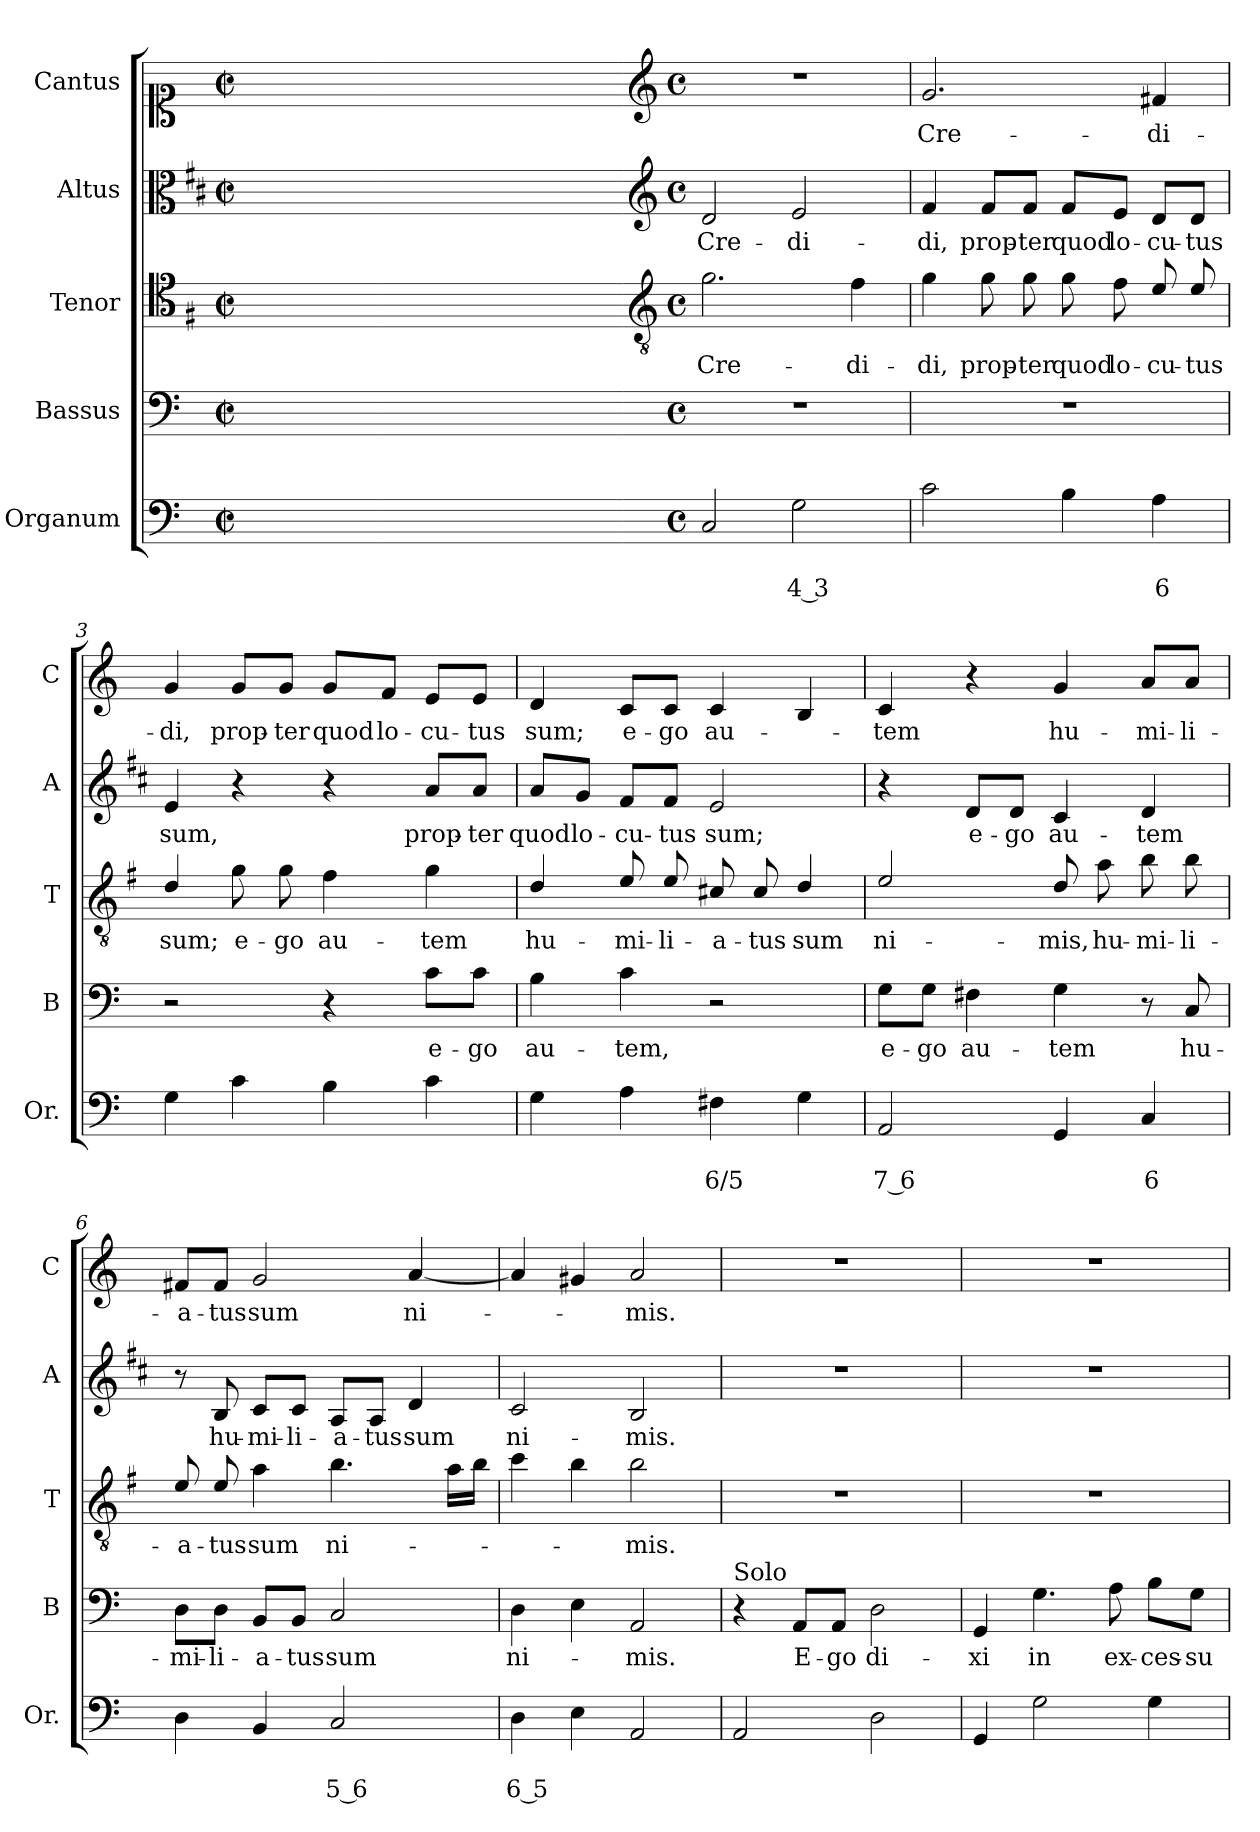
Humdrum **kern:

**kern	**text	**text	**kern	**text	**kern	**text	**kern	**text	**kern	**text
*part5	*part5	*part5	*part4	*part4	*part3	*part3	*part2	*part2	*part1	*part1
*staff5	*staff5	*staff5	*staff4	*staff4	*staff3	*staff3	*staff2	*staff2	*staff1	*staff1
*I"Organum	*	*	*I"Bassus	*	*I"Tenor	*	*I"Altus	*	*I"Cantus	*
*I'Or.	*	*	*I'B	*	*I'T	*	*I'A	*	*I'C	*
*clefF4	*	*	*clefF4	*	*clefC4	*	*clefC3	*	*clefC1	*
*	*	*	*	*	*ITrd4c7	*	*ITrd1c2	*	*	*
*k[]	*	*	*k[]	*	*k[]	*	*k[]	*	*k[]	*
*C:	*	*	*C:	*	*C:	*	*C:	*	*C:	*
*M2/2	*	*	*M2/2	*	*M2/2	*	*M2/2	*	*M2/2	*
*met(c|)	*	*	*met(c|)	*	*met(c|)	*	*met(c|)	*	*met(c|)	*
=	=	=	=	=	=	=	=	=	=	=
1ryy	.	.	1ryy	.	1ryy	.	1ryy	.	1ryy	.
=1X-	=1X-	=1X-	=1X-	=1X-	=1X-	=1X-	=1X-	=1X-	=1X-	=1X-
4ryy	.	.	4ryy	.	4ryy	.	4ryy	.	4ryy	.
4ryy	.	.	4ryy	.	4ryy	.	4ryy	.	4ryy	.
4ryy	.	.	4ryy	.	4ryy	.	4ryy	.	4ryy	.
4ryy	.	.	4ryy	.	4ryy	.	4ryy	.	4ryy	.
=1-	=1-	=1-	=1-	=1-	=1-	=1-	=1-	=1-	=1-	=1-
*	*	*	*	*	*clefGv2	*	*clefG2	*	*clefG2	*
*M4/4	*	*	*M4/4	*	*M4/4	*	*M4/4	*	*M4/4	*
*met(c)	*	*	*met(c)	*	*met(c)	*	*met(c)	*	*met(c)	*
!	!	!	!	!	!	!LO:LY:b	!	!LO:LY:b	!	!
2C/	.	.	1r	.	2.c\	Cre-	2c/	Cre-	1r	.
!	!	!LO:LY:b	!	!	!	!	!	!LO:LY:b	!	!
2G\	.	4 3	.	.	.	.	2d/	-di-	.	.
!	!	!	!	!	!	!LO:LY:b	!	!	!	!
.	.	.	.	.	4B\	-di-	.	.	.	.
=2	=2	=2	=2	=2	=2	=2	=2	=2	=2	=2
!	!	!	!	!	!	!LO:LY:b	!	!LO:LY:b	!	!LO:LY:b
2c\	.	.	1r	.	4c\	-di,	4e/	-di,	2.g/	Cre-
!	!	!	!	!	!	!LO:LY:b	!	!LO:LY:b	!	!
.	.	.	.	.	8c\	prop-	8e/L	prop-	.	.
!	!	!	!	!	!	!LO:LY:b	!	!LO:LY:b	!	!
.	.	.	.	.	8c\	-ter	8e/J	-ter	.	.
!	!	!	!	!	!	!LO:LY:b	!	!LO:LY:b	!	!
4B\	.	.	.	.	8c\	quod	8e/L	quod	.	.
!	!	!	!	!	!	!LO:LY:b	!	!LO:LY:b	!	!
.	.	.	.	.	8B\	lo-	8d/J	lo-	.	.
!	!	!LO:LY:b	!	!	!	!LO:LY:b	!	!LO:LY:b	!	!LO:LY:b
4A\	.	6	.	.	8A/	-cu-	8c/L	-cu-	4f#X/	-di-
!	!	!	!	!	!	!LO:LY:b	!	!LO:LY:b	!	!
.	.	.	.	.	8A/	-tus	8c/J	-tus	.	.
=3	=3	=3	=3	=3	=3	=3	=3	=3	=3	=3
!	!	!	!	!	!	!LO:LY:b	!	!LO:LY:b	!	!LO:LY:b
4G\	.	.	2r	.	4G/	sum;	4d/	sum,	4g/	-di,
!	!	!	!	!	!	!LO:LY:b	!	!	!	!LO:LY:b
4c\	.	.	.	.	8c\	e-	4r	.	8g/L	prop-
!	!	!	!	!	!	!LO:LY:b	!	!	!	!LO:LY:b
.	.	.	.	.	8c\	-go	.	.	8g/J	-ter
!	!	!	!	!	!	!LO:LY:b	!	!	!	!LO:LY:b
4B\	.	.	4r	.	4B\	au-	4r	.	8g/L	quod
!	!	!	!	!	!	!	!	!	!	!LO:LY:b
.	.	.	.	.	.	.	.	.	8f/J	lo-
!	!	!	!	!LO:LY:b	!	!LO:LY:b	!	!LO:LY:b	!	!LO:LY:b
4c\	.	.	8c\L	e-	4c\	-tem	8g/L	prop-	8e/L	-cu-
!	!	!	!	!LO:LY:b	!	!	!	!LO:LY:b	!	!LO:LY:b
.	.	.	8c\J	-go	.	.	8g/J	-ter	8e/J	-tus
=4	=4	=4	=4	=4	=4	=4	=4	=4	=4	=4
!	!	!	!	!LO:LY:b	!	!LO:LY:b	!	!LO:LY:b	!	!LO:LY:b
4G\	.	.	4B\	au-	4G/	hu-	8g/L	quod	4d/	sum;
!	!	!	!	!	!	!	!	!LO:LY:b	!	!
.	.	.	.	.	.	.	8f/J	lo-	.	.
!	!	!	!	!LO:LY:b	!	!LO:LY:b	!	!LO:LY:b	!	!LO:LY:b
4A\	.	.	4c\	-tem,	8A/	-mi-	8e/L	-cu-	8c/L	e-
!	!	!	!	!	!	!LO:LY:b	!	!LO:LY:b	!	!LO:LY:b
.	.	.	.	.	8A/	-li-	8e/J	-tus	8c/J	-go
!	!	!LO:LY:b	!	!	!	!LO:LY:b	!	!LO:LY:b	!	!LO:LY:b
4F#X\	.	6/5	2r	.	8F#X/	-a-	2d/	sum;	4c/	au-
!	!	!	!	!	!	!LO:LY:b	!	!	!	!
.	.	.	.	.	8F#/	-tus	.	.	.	.
!	!	!	!	!	!	!LO:LY:b	!	!	!	!
4G\	.	.	.	.	4G/	sum	.	.	4B/	.
!!LO:LB:g=z
=5	=5	=5	=5	=5	=5	=5	=5	=5	=5	=5
!	!	!LO:LY:b	!	!LO:LY:b	!	!LO:LY:b	!	!	!	!LO:LY:b
2AA/	.	7 6	8G\L	e-	2A/	ni-	4r	.	4c/	-tem
!	!	!	!	!LO:LY:b	!	!	!	!	!	!
.	.	.	8G\J	-go	.	.	.	.	.	.
!	!	!	!	!LO:LY:b	!	!	!	!LO:LY:b	!	!
.	.	.	4F#X\	au-	.	.	8c/L	e-	4r	.
!	!	!	!	!	!	!	!	!LO:LY:b	!	!
.	.	.	.	.	.	.	8c/J	-go	.	.
!	!	!	!	!LO:LY:b	!	!LO:LY:b	!	!LO:LY:b	!	!LO:LY:b
4GG/	.	.	4G\	-tem	8G/	-mis,	4B/	au-	4g/	hu-
!	!	!	!	!	!	!LO:LY:b	!	!	!	!
.	.	.	.	.	8d\	hu-	.	.	.	.
!	!	!LO:LY:b	!	!	!	!LO:LY:b	!	!LO:LY:b	!	!LO:LY:b
4C/	.	6	8r	.	8e\	-mi-	4c/	-tem	8a/L	-mi-
!	!	!	!	!LO:LY:b	!	!LO:LY:b	!	!	!	!LO:LY:b
.	.	.	8C/	hu-	8e\	-li-	.	.	8a/J	-li-
=6	=6	=6	=6	=6	=6	=6	=6	=6	=6	=6
!	!	!	!	!LO:LY:b	!	!LO:LY:b	!	!	!	!LO:LY:b
4D\	.	.	8D\L	-mi-	8A/	-a-	8r	.	8f#X/L	-a-
!	!	!	!	!LO:LY:b	!	!LO:LY:b	!	!LO:LY:b	!	!LO:LY:b
.	.	.	8D\J	-li-	8A/	-tus	8A/	hu-	8f#/J	-tus
!	!	!	!	!LO:LY:b	!	!LO:LY:b	!	!LO:LY:b	!	!LO:LY:b
4BB/	.	.	8BB/L	-a-	4d\	sum	8B/L	-mi-	2g/	sum
!	!	!	!	!LO:LY:b	!	!	!	!LO:LY:b	!	!
.	.	.	8BB/J	-tus	.	.	8B/J	-li-	.	.
!	!	!LO:LY:b	!	!LO:LY:b	!	!LO:LY:b	!	!LO:LY:b	!	!
2C/	.	5 6	2C/	sum	4.e\	ni-	8G/L	-a-	.	.
!	!	!	!	!	!	!	!	!LO:LY:b	!	!
.	.	.	.	.	.	.	8G/J	-tus	.	.
!	!	!	!	!	!	!	!	!LO:LY:b	!	!LO:LY:b
.	.	.	.	.	.	.	4c/	sum	[4a/	ni-
.	.	.	.	.	16d\LL	.	.	.	.	.
.	.	.	.	.	16e\JJ	.	.	.	.	.
=7	=7	=7	=7	=7	=7	=7	=7	=7	=7	=7
!	!	!LO:LY:b	!	!LO:LY:b	!	!	!	!LO:LY:b	!	!
4D\	.	6 5	4D\	ni-	4f\	.	2B/	ni-	4a/]	.
4E\	.	.	4E\	.	4e\	.	.	.	4g#X/	.
!	!	!	!	!LO:LY:b	!	!LO:LY:b	!	!LO:LY:b	!	!LO:LY:b
2AA/	.	.	2AA/	-mis.	2e\	-mis.	2A/	-mis.	2a/	-mis.
=8	=8	=8	=8	=8	=8	=8	=8	=8	=8	=8
!	!	!	!LO:TX:a:t=Solo	!	!	!	!	!	!	!
2AA/	.	.	4r	.	1r	.	1r	.	1r	.
!	!	!	!	!LO:LY:b	!	!	!	!	!	!
.	.	.	8AA/L	E-	.	.	.	.	.	.
!	!	!	!	!LO:LY:b	!	!	!	!	!	!
.	.	.	8AA/J	-go	.	.	.	.	.	.
!	!	!	!	!LO:LY:b	!	!	!	!	!	!
2D\	.	.	2D\	di-	.	.	.	.	.	.
=9	=9	=9	=9	=9	=9	=9	=9	=9	=9	=9
!	!	!	!	!LO:LY:b	!	!	!	!	!	!
4GG/	.	.	4GG/	-xi	1r	.	1r	.	1r	.
!	!	!	!	!LO:LY:b	!	!	!	!	!	!
2G\	.	.	4.G\	in	.	.	.	.	.	.
!	!	!	!	!LO:LY:b	!	!	!	!	!	!
.	.	.	8A\	ex-	.	.	.	.	.	.
!	!	!	!	!LO:LY:b	!	!	!	!	!	!
4G\	.	.	8B\L	-ces-	.	.	.	.	.	.
!	!	!	!	!LO:LY:b	!	!	!	!	!	!
.	.	.	8G\J	-su	.	.	.	.	.	.
=	=	=	=	=	=	=	=	=	=	=
*-	*-	*-	*-	*-	*-	*-	*-	*-	*-	*-
